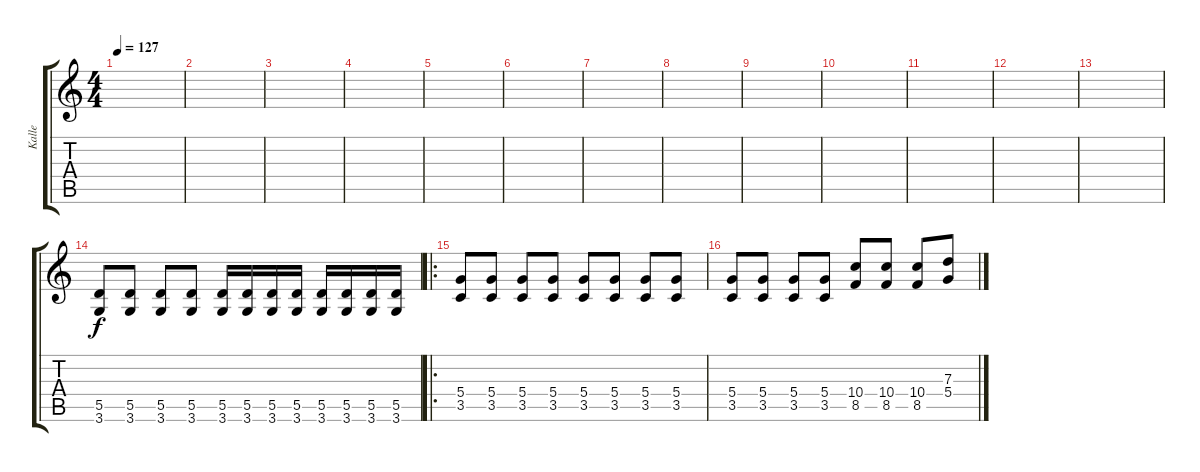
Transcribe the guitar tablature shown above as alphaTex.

\track ("Kalle" "Kalle") {instrument distortionguitar}
\staff {score tabs}
\tuning (E4 B3 G3 D3 A2 E2) {hide}
\ts (4 4)
\tempo 127
\clef g2
\ks c
|
|
|
|
|
|
|
|
|
|
|
|
|
(5.5 3.6).8 (5.5 3.6).8 (5.5 3.6).8 (5.5 3.6).8 (5.5 3.6).16 (5.5 3.6).16 (5.5 3.6).16 (5.5 3.6).16 (5.5 3.6).16 (5.5 3.6).16 (5.5 3.6).16 (5.5 3.6).16 |
\ro
(5.4 3.5).8 (5.4 3.5).8 (5.4 3.5).8 (5.4 3.5).8 (5.4 3.5).8 (5.4 3.5).8 (5.4 3.5).8 (5.4 3.5).8 |
(5.4 3.5).8 (5.4 3.5).8 (5.4 3.5).8 (5.4 3.5).8 (10.4 8.5).8 (10.4 8.5).8 (10.4 8.5).8 (7.3 5.4).8
